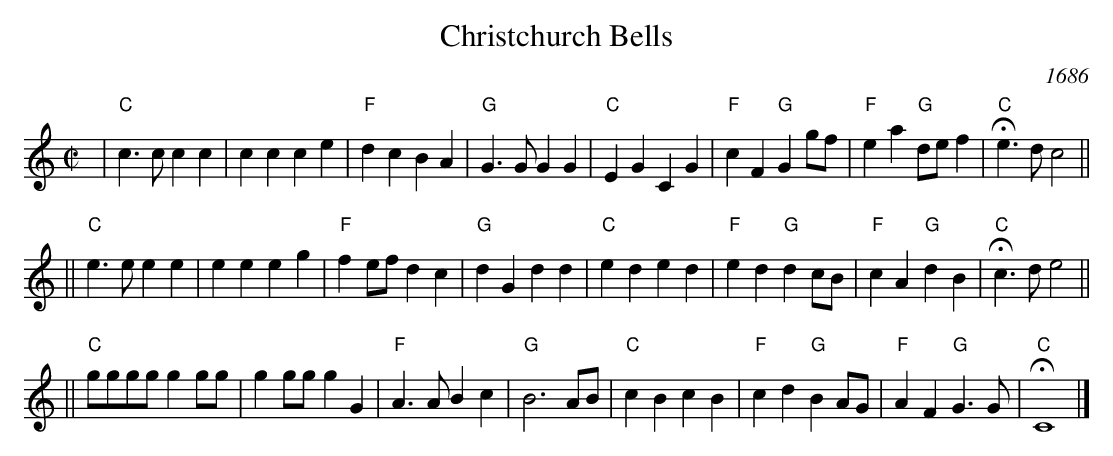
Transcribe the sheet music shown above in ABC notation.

X:1
T: Christchurch Bells
O: 1686
M: C|
L: 1/8
K: C
|  "C"c3c c2c2  | c2c2 c2e2 | "F"d2c2 B2A2 | "G"G3G  G2G2 | "C"E2G2 C2G2 | "F"c2F2 "G"G2gf | "F"e2a2 "G"def2 | "C"He3d c4 ||
|| "C"e3e e2e2  | e2e2 e2g2 | "F"f2ef d2c2 | "G"d2G2 d2d2 | "C"e2d2 e2d2 | "F"e2d2 "G"d2cB | "F"c2A2 "G"d2B2 | "C"Hc3d e4 ||
|| "C"gggg g2gg | g2gg g2G2 | "F"A3A  B2c2 | "G"B6     AB | "C"c2B2 c2B2 | "F"c2d2 "G"B2AG | "F"A2F2 "G"G3G  | "C"HC8     |]
